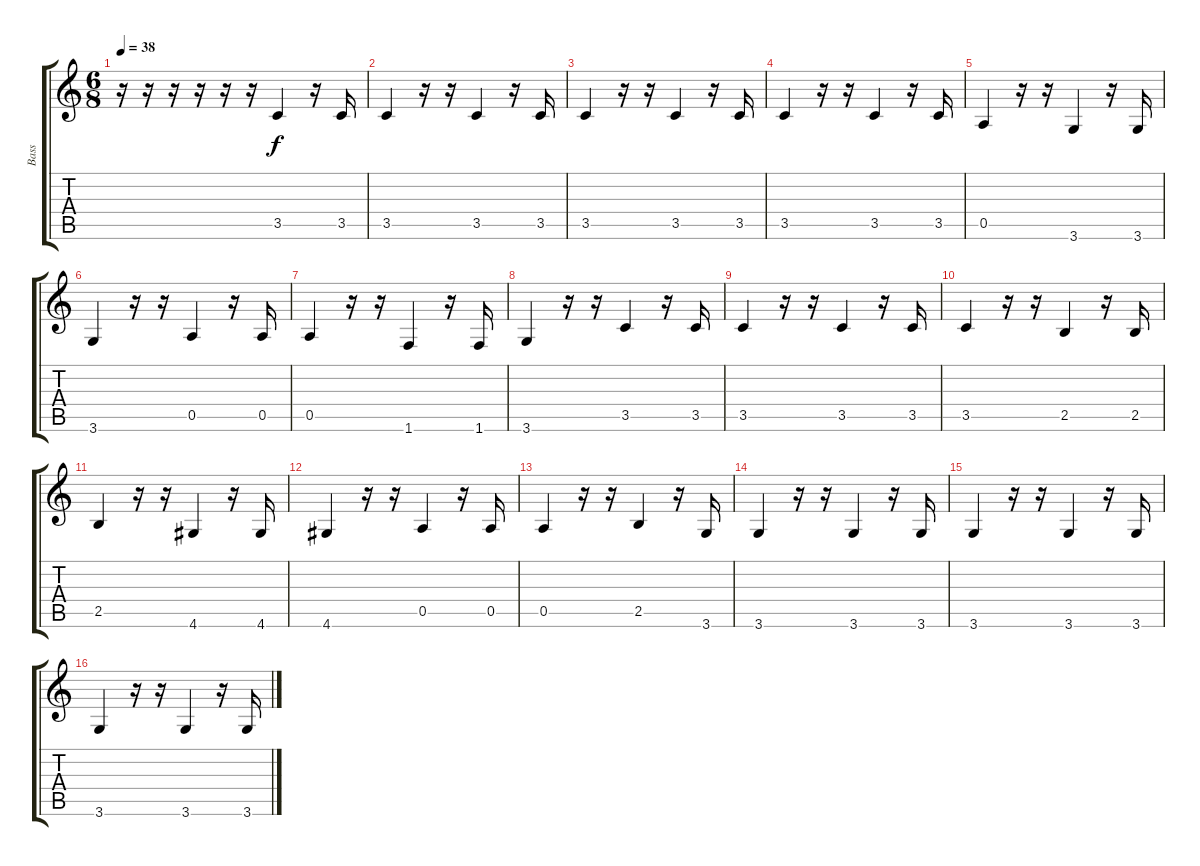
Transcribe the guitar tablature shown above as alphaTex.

\track ("Bass" "Bass") {instrument electricbassfinger}
\staff {score tabs}
\tuning (E4 B3 G3 D3 A2 E2) {hide}
\ts (6 8)
\tempo 38
\clef g2
\ks c
r.16{dy f volume 5 instrument electricbassfinger} r.16{volume 14} r.16 r.16 r.16 r.16 3.5.4 r.16 3.5.16 |
3.5.4 r.16 r.16 3.5.4 r.16 3.5.16 |
3.5.4 r.16 r.16 3.5.4 r.16 3.5.16 |
3.5.4 r.16 r.16 3.5.4 r.16 3.5.16 |
0.5.4 r.16 r.16 3.6.4 r.16 3.6.16 |
3.6.4 r.16 r.16 0.5.4 r.16 0.5.16 |
0.5.4 r.16 r.16 1.6.4 r.16 1.6.16 |
3.6.4 r.16 r.16 3.5.4 r.16 3.5.16 |
3.5.4 r.16 r.16 3.5.4 r.16 3.5.16 |
3.5.4 r.16 r.16 2.5.4 r.16 2.5.16 |
2.5.4 r.16 r.16 4.6.4 r.16 4.6.16 |
4.6.4 r.16 r.16 0.5.4 r.16 0.5.16 |
0.5.4 r.16 r.16 2.5.4 r.16 3.6.16 |
3.6.4 r.16 r.16 3.6.4 r.16 3.6.16 |
3.6.4 r.16 r.16 3.6.4 r.16 3.6.16 |
3.6.4 r.16 r.16 3.6.4 r.16 3.6.16
